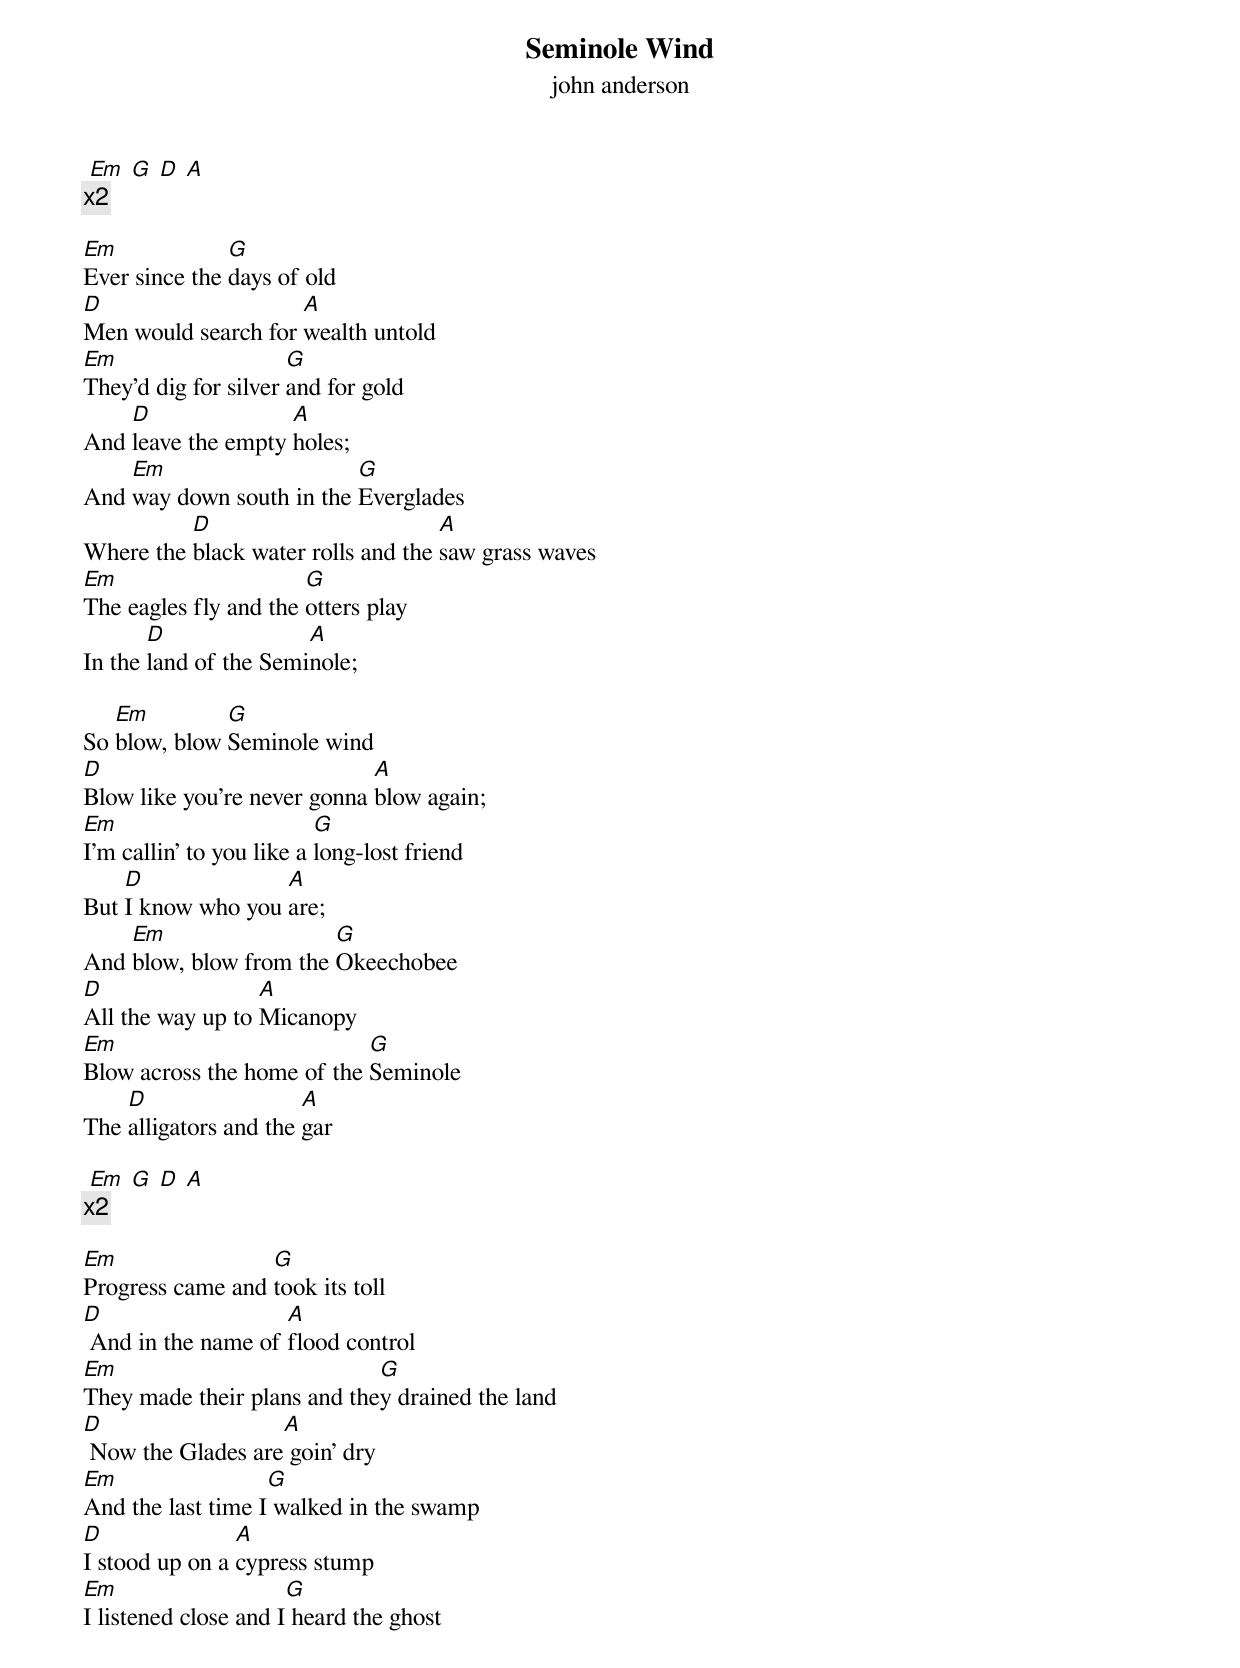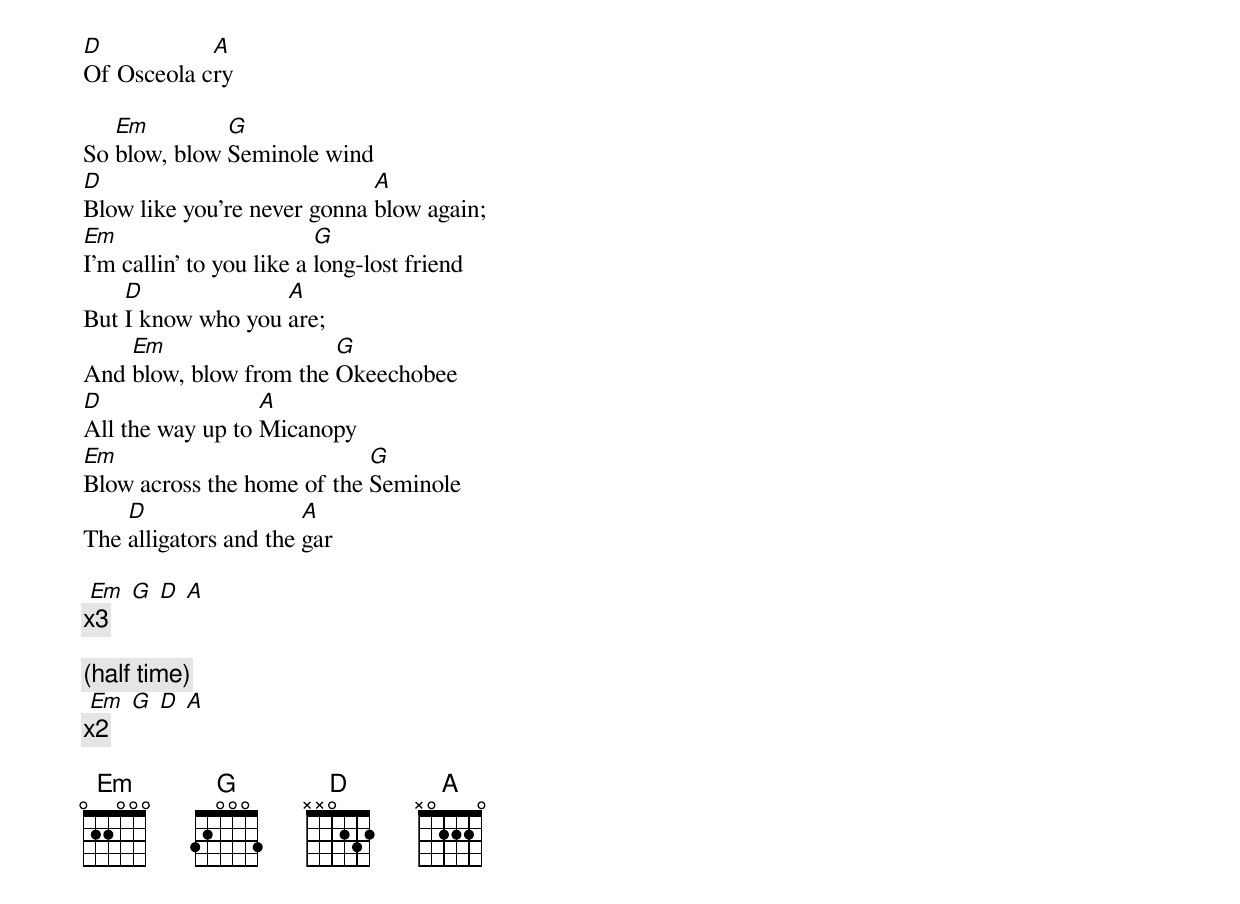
{title: Seminole Wind}
{subtitle: john anderson}

 [Em] [G] [D] [A]
{c:x2}

[Em]Ever since the [G]days of old
[D]Men would search for [A]wealth untold
[Em]They'd dig for silver [G]and for gold
And [D]leave the empty [A]holes;
And [Em]way down south in the [G]Everglades
Where the [D]black water rolls and the [A]saw grass waves
[Em]The eagles fly and the [G]otters play
In the [D]land of the Semi[A]nole;

So [Em]blow, blow [G]Seminole wind
[D]Blow like you're never gonna [A]blow again;
[Em]I'm callin' to you like a [G]long-lost friend
But [D]I know who you [A]are;
And [Em]blow, blow from the [G]Okeechobee
[D]All the way up to [A]Micanopy
[Em]Blow across the home of the [G]Seminole
The [D]alligators and the [A]gar

 [Em] [G] [D] [A]
{c:x2}

[Em]Progress came and [G]took its toll
[D] And in the name of [A]flood control
[Em]They made their plans and the[G]y drained the land
[D] Now the Glades are[A] goin' dry
[Em]And the last time I[G] walked in the swamp
[D]I stood up on a [A]cypress stump
[Em]I listened close and I[G] heard the ghost
[D]Of Osceola c[A]ry

So [Em]blow, blow [G]Seminole wind
[D]Blow like you're never gonna [A]blow again;
[Em]I'm callin' to you like a [G]long-lost friend
But [D]I know who you [A]are;
And [Em]blow, blow from the [G]Okeechobee
[D]All the way up to [A]Micanopy
[Em]Blow across the home of the [G]Seminole
The [D]alligators and the [A]gar

 [Em] [G] [D] [A]
{c:x3}

{c:(half time)}
 [Em] [G] [D] [A]
{c:x2}
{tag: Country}

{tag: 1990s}
